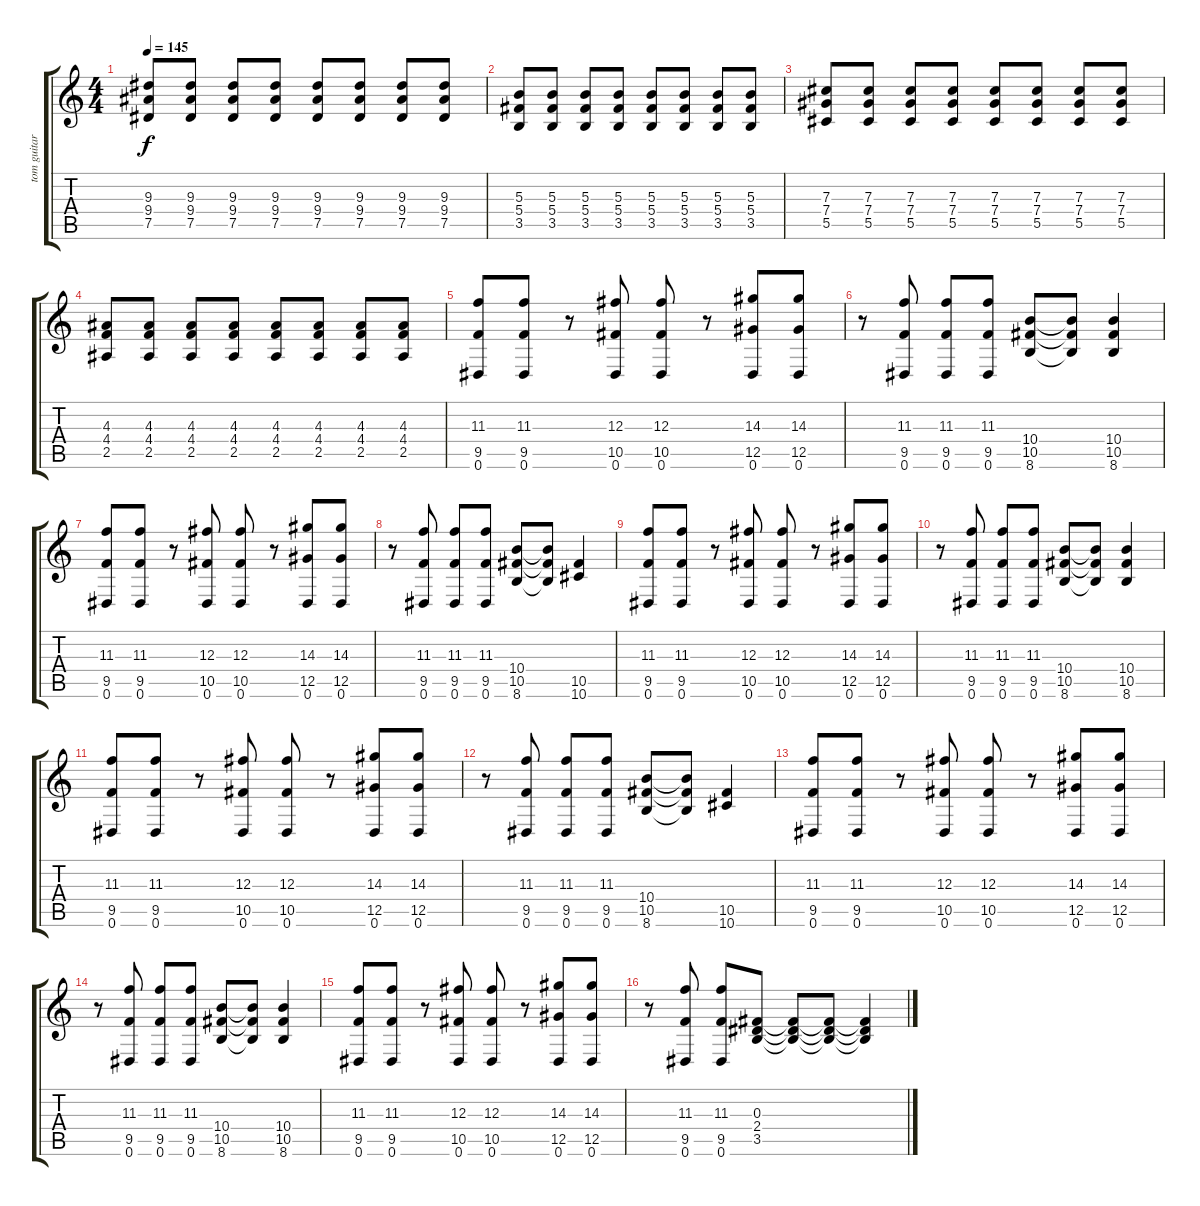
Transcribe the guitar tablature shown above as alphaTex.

\track ("tom guitar overdub" "tom guitar") {instrument distortionguitar}
\staff {score tabs}
\tuning (Eb4 Bb3 Gb3 Db3 Ab2 Eb2) {hide}
\ts (4 4)
\tempo 145
\clef g2
\ks c
(9.3 9.4 7.5).8{dy f} (9.3 9.4 7.5).8 (9.3 9.4 7.5).8 (9.3 9.4 7.5).8 (9.3 9.4 7.5).8 (9.3 9.4 7.5).8 (9.3 9.4 7.5).8 (9.3 9.4 7.5).8 |
(5.3 5.4 3.5).8 (5.3 5.4 3.5).8 (5.3 5.4 3.5).8 (5.3 5.4 3.5).8 (5.3 5.4 3.5).8 (5.3 5.4 3.5).8 (5.3 5.4 3.5).8 (5.3 5.4 3.5).8 |
(7.3 7.4 5.5).8 (7.3 7.4 5.5).8 (7.3 7.4 5.5).8 (7.3 7.4 5.5).8 (7.3 7.4 5.5).8 (7.3 7.4 5.5).8 (7.3 7.4 5.5).8 (7.3 7.4 5.5).8 |
(4.3 4.4 2.5).8 (4.3 4.4 2.5).8 (4.3 4.4 2.5).8 (4.3 4.4 2.5).8 (4.3 4.4 2.5).8 (4.3 4.4 2.5).8 (4.3 4.4 2.5).8 (4.3 4.4 2.5).8 |
(11.3 9.5 0.6).8 (11.3 9.5 0.6).8 r.8 (12.3 10.5 0.6).8 (12.3 10.5 0.6).8 r.8 (14.3 12.5 0.6).8 (14.3 12.5 0.6).8 |
r.8 (11.3 9.5 0.6).8 (11.3 9.5 0.6).8 (11.3 9.5 0.6).8 (10.4 10.5 8.6).8 (10.4{t} 10.5{t} 8.6{t}).8 (10.4 10.5 8.6).4 |
(11.3 9.5 0.6).8 (11.3 9.5 0.6).8 r.8 (12.3 10.5 0.6).8 (12.3 10.5 0.6).8 r.8 (14.3 12.5 0.6).8 (14.3 12.5 0.6).8 |
r.8 (11.3 9.5 0.6).8 (11.3 9.5 0.6).8 (11.3 9.5 0.6).8 (10.4 10.5 8.6).8 (10.4{t} 10.5{t} 8.6{t}).8 (10.5 10.6).4 |
(11.3 9.5 0.6).8 (11.3 9.5 0.6).8 r.8 (12.3 10.5 0.6).8 (12.3 10.5 0.6).8 r.8 (14.3 12.5 0.6).8 (14.3 12.5 0.6).8 |
r.8 (11.3 9.5 0.6).8 (11.3 9.5 0.6).8 (11.3 9.5 0.6).8 (10.4 10.5 8.6).8 (10.4{t} 10.5{t} 8.6{t}).8 (10.4 10.5 8.6).4 |
(11.3 9.5 0.6).8 (11.3 9.5 0.6).8 r.8 (12.3 10.5 0.6).8 (12.3 10.5 0.6).8 r.8 (14.3 12.5 0.6).8 (14.3 12.5 0.6).8 |
r.8 (11.3 9.5 0.6).8 (11.3 9.5 0.6).8 (11.3 9.5 0.6).8 (10.4 10.5 8.6).8 (10.4{t} 10.5{t} 8.6{t}).8 (10.5 10.6).4 |
(11.3 9.5 0.6).8 (11.3 9.5 0.6).8 r.8 (12.3 10.5 0.6).8 (12.3 10.5 0.6).8 r.8 (14.3 12.5 0.6).8 (14.3 12.5 0.6).8 |
r.8 (11.3 9.5 0.6).8 (11.3 9.5 0.6).8 (11.3 9.5 0.6).8 (10.4 10.5 8.6).8 (10.4{t} 10.5{t} 8.6{t}).8 (10.4 10.5 8.6).4 |
(11.3 9.5 0.6).8 (11.3 9.5 0.6).8 r.8 (12.3 10.5 0.6).8 (12.3 10.5 0.6).8 r.8 (14.3 12.5 0.6).8 (14.3 12.5 0.6).8 |
r.8 (11.3 9.5 0.6).8 (11.3 9.5 0.6).8 (0.3 2.4 3.5).8{volume 0} (0.3{t} 2.4{t} 3.5{t}).8 (0.3{t} 2.4{t} 3.5{t}).8 (0.3{t} 2.4{t} 3.5{t}).4
